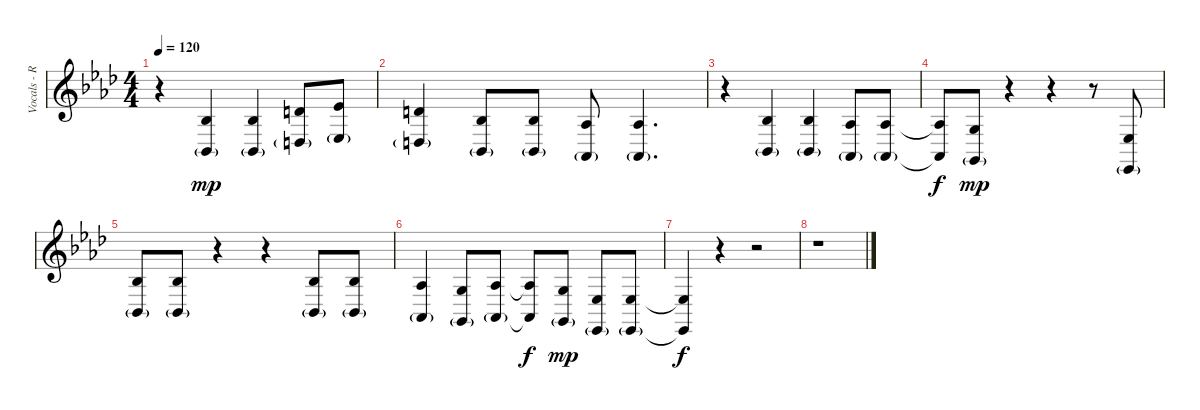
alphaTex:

\track ("Vocals - Ruki" "Vocals - R") {instrument lead6voice}
\staff {score}
\tuning (B3 Gb3 D3 A2 E2 B1) {hide}
\ts (4 4)
\tempo 120
\clef g2
\ks ab
r.4{dy f} (4.2 1.4{g}).4{dy mp} (4.2 1.4{g}).4 (3.1 0.3{g}).8 (4.1 1.3{g}).8 |
(3.1 0.3{g}).4 (4.2 1.4{g}).8 (4.2 1.4{g}).8 (2.2 4.5{g}).8 (2.2 4.5{g}).4{d} |
r.4 (4.2 1.4{g}).4 (4.2 1.4{g}).4 (2.2 4.5{g}).8 (2.2 4.5{g}).8 |
(2.2{t} 4.5{t}).8{dy f} (1.2 3.5{g}).8{dy mp} r.4 r.4 r.8 (1.3 4.6{g}).8 |
(4.2 1.4{g}).8 (4.2 1.4{g}).8 r.4 r.4 (4.2 1.4{g}).8 (4.2 1.4{g}).8 |
(2.2 4.5{g}).4 (1.2 3.5{g}).8 (2.2 4.5{g}).8 (2.2{t} 4.5{t}).8{dy f} (1.2 3.5{g}).8{dy mp} (1.3 4.6{g}).8 (1.3 4.6{g}).8 |
(1.3{t} 4.6{t}).4{dy f} r.4 r.2 |
r.1
